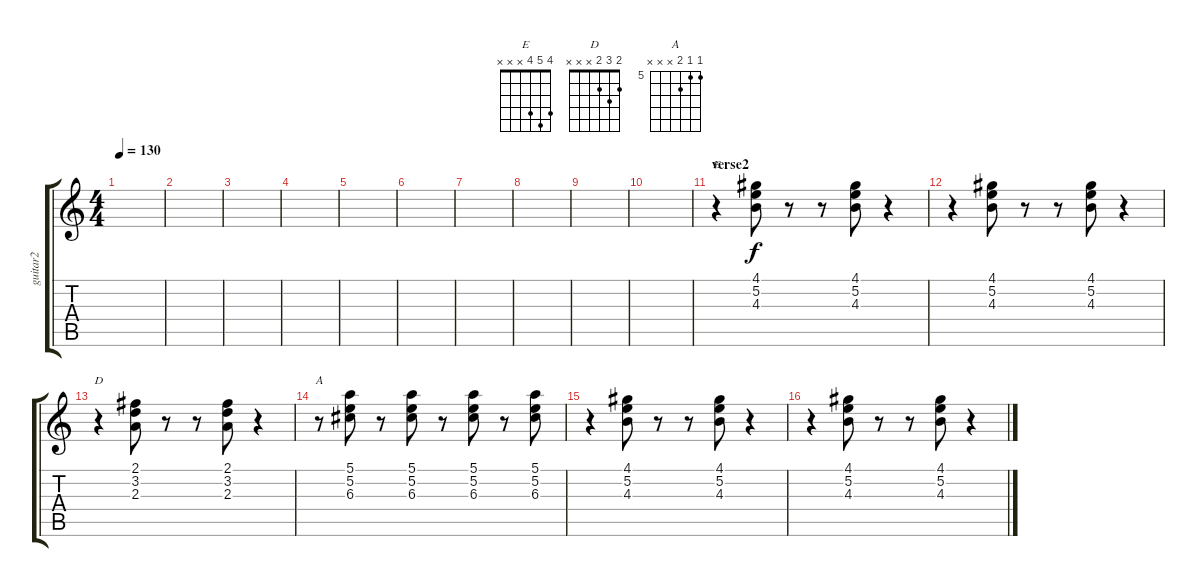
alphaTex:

\track ("guitar2" "guitar2") {instrument overdrivenguitar}
\staff {score tabs}
\tuning (E4 B3 G3 D3 A2 E2) {hide}
\chord ("E" 4 5 4 x x x)
\chord ("D" 2 3 2 x x x)
\chord ("A" 5 5 6 x x x) {firstfret 5}
\ts (4 4)
\tempo 130
\clef g2
\ks c
|
|
|
|
|
|
|
|
|
|
\section ("" "verse2")
r.4{ch "E"} (4.1 5.2 4.3).8 r.8 r.8 (4.1 5.2 4.3).8 r.4 |
r.4 (4.1 5.2 4.3).8 r.8 r.8 (4.1 5.2 4.3).8 r.4 |
r.4{ch "D"} (2.1 3.2 2.3).8 r.8 r.8 (2.1 3.2 2.3).8 r.4 |
r.8{ch "A"} (5.1 5.2 6.3).8 r.8 (5.1 5.2 6.3).8 r.8 (5.1 5.2 6.3).8 r.8 (5.1 5.2 6.3).8 |
r.4 (4.1 5.2 4.3).8 r.8 r.8 (4.1 5.2 4.3).8 r.4 |
r.4 (4.1 5.2 4.3).8 r.8 r.8 (4.1 5.2 4.3).8 r.4
